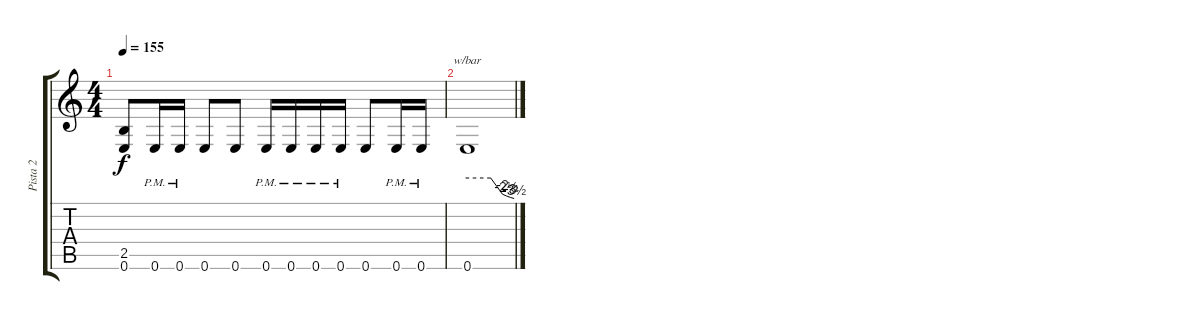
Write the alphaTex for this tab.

\track ("Pista 2" "Pista 2") {instrument distortionguitar}
\staff {score tabs}
\tuning (E4 B3 G3 D3 A2 E2) {hide}
\ts (4 4)
\tempo 155
\clef g2
\ks c
(2.5 0.6).8{dy f} 0.6{pm}.16 0.6{pm}.16 0.6.8 0.6.8 0.6{pm}.16 0.6{pm}.16 0.6{pm}.16 0.6{pm}.16 0.6.8 0.6{pm}.16 0.6{pm}.16 |
0.6.1{tbe (custom default 0 0 30 0 45 -8 50 -10 55 -12 60 -14)}
